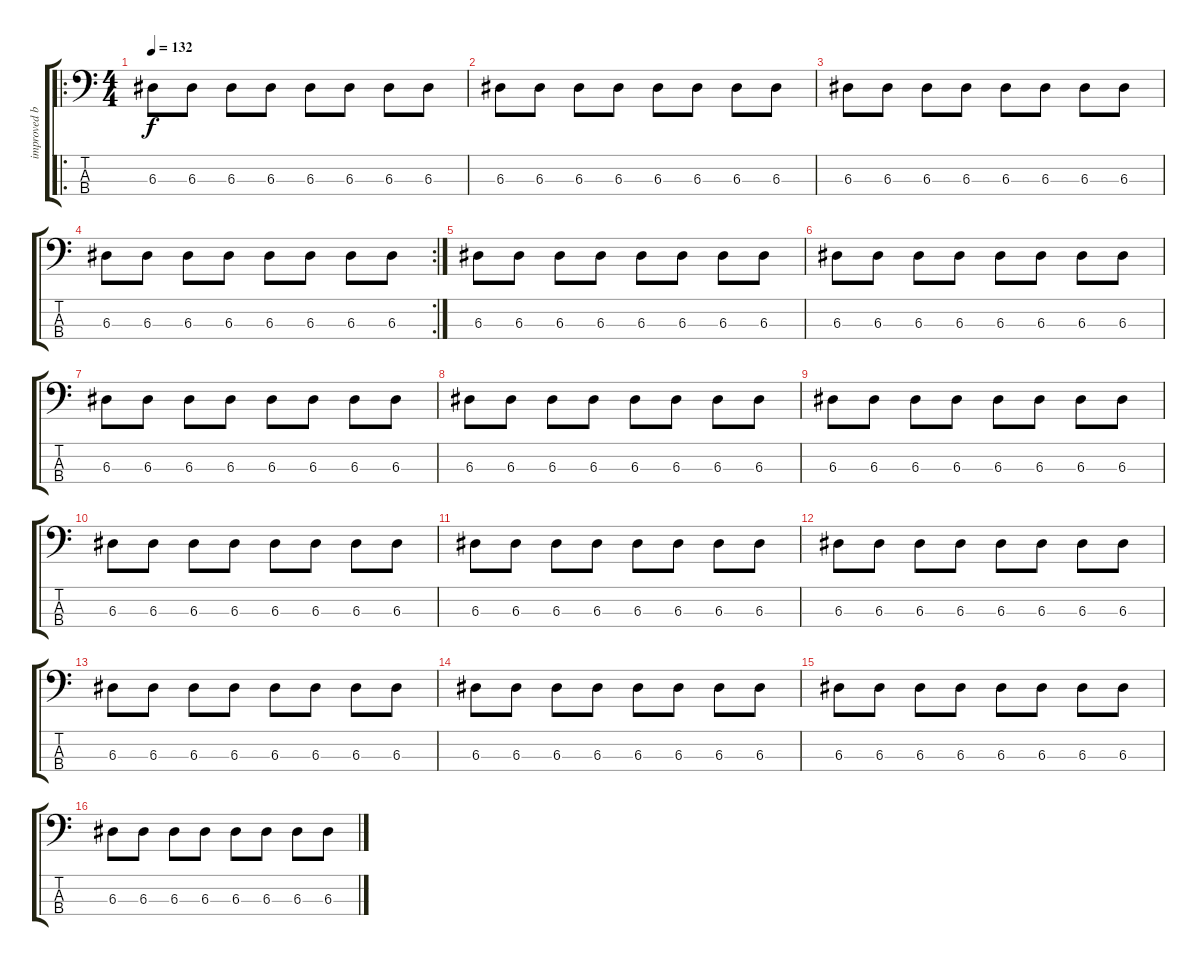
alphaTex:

\track ("improved bass" "improved b") {instrument electricbassfinger}
\staff {score tabs}
\tuning (G2 D2 A1 E1) {hide}
\ro
\ts (4 4)
\tempo 132
\clef f4
\ks c
6.3.8{dy f} 6.3.8 6.3.8 6.3.8 6.3.8 6.3.8 6.3.8 6.3.8 |
6.3.8 6.3.8 6.3.8 6.3.8 6.3.8 6.3.8 6.3.8 6.3.8 |
6.3.8 6.3.8 6.3.8 6.3.8 6.3.8 6.3.8 6.3.8 6.3.8 |
\rc 2
6.3.8 6.3.8 6.3.8 6.3.8 6.3.8 6.3.8 6.3.8 6.3.8 |
6.3.8 6.3.8 6.3.8 6.3.8 6.3.8 6.3.8 6.3.8 6.3.8 |
6.3.8 6.3.8 6.3.8 6.3.8 6.3.8 6.3.8 6.3.8 6.3.8 |
6.3.8 6.3.8 6.3.8 6.3.8 6.3.8 6.3.8 6.3.8 6.3.8 |
6.3.8 6.3.8 6.3.8 6.3.8 6.3.8 6.3.8 6.3.8 6.3.8 |
6.3.8 6.3.8 6.3.8 6.3.8 6.3.8 6.3.8 6.3.8 6.3.8 |
6.3.8 6.3.8 6.3.8 6.3.8 6.3.8 6.3.8 6.3.8 6.3.8 |
6.3.8 6.3.8 6.3.8 6.3.8 6.3.8 6.3.8 6.3.8 6.3.8 |
6.3.8 6.3.8 6.3.8 6.3.8 6.3.8 6.3.8 6.3.8 6.3.8 |
6.3.8 6.3.8 6.3.8 6.3.8 6.3.8 6.3.8 6.3.8 6.3.8 |
6.3.8 6.3.8 6.3.8 6.3.8 6.3.8 6.3.8 6.3.8 6.3.8 |
6.3.8 6.3.8 6.3.8 6.3.8 6.3.8 6.3.8 6.3.8 6.3.8 |
6.3.8 6.3.8 6.3.8 6.3.8 6.3.8 6.3.8 6.3.8 6.3.8
